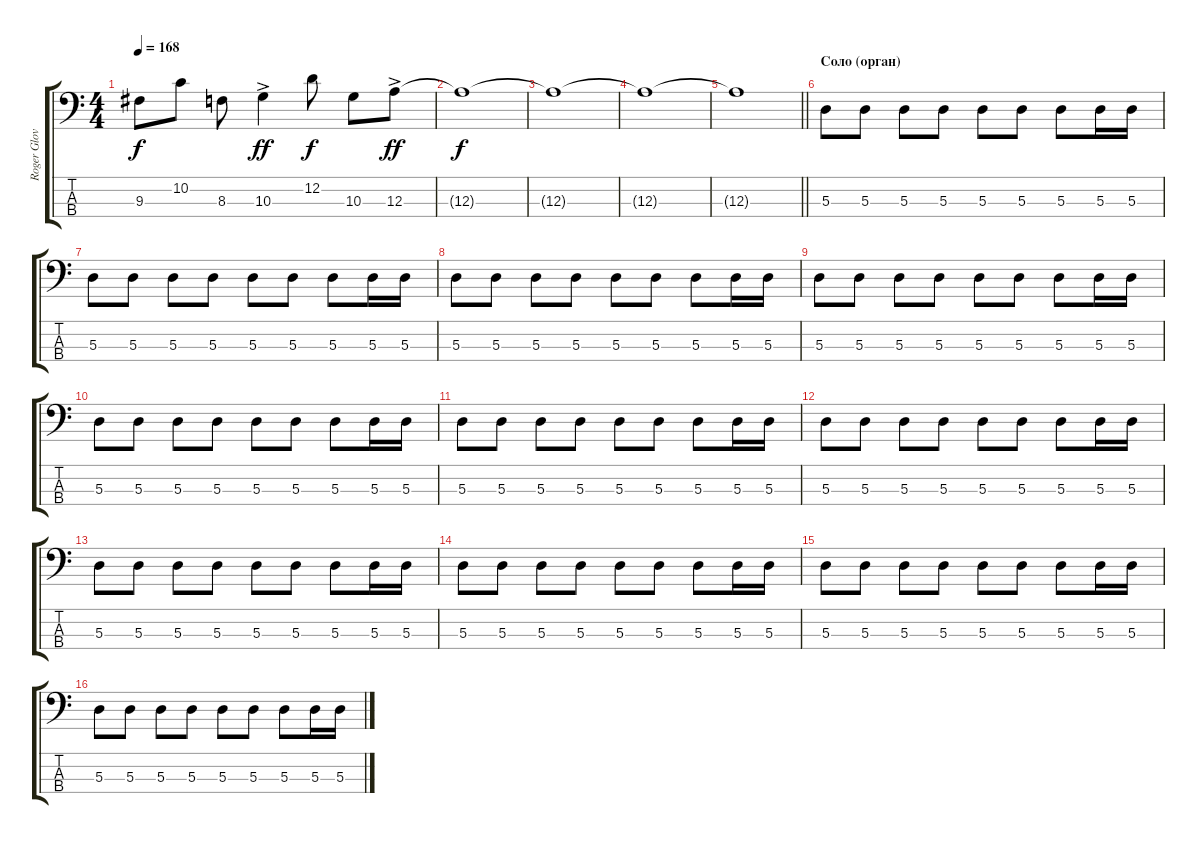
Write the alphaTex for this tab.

\track ("Roger Glover" "Roger Glov") {instrument electricbassfinger}
\staff {score tabs}
\tuning (G2 D2 A1 E1) {hide}
\ts (4 4)
\tempo 168
\clef f4
\ks c
9.3.8{dy f} 10.2.8 8.3.8 10.3{ac}.4{dy ff} 12.2.8{dy f} 10.3.8 12.3{ac}.8{dy ff} |
12.3{t}.1{dy f} |
12.3{t}.1 |
12.3{t}.1 |
\barLineRight lightlight
12.3{t}.1 |
\section ("" "Соло (орган)")
5.3.8 5.3.8 5.3.8 5.3.8 5.3.8 5.3.8 5.3.8 5.3.16 5.3.16 |
5.3.8 5.3.8 5.3.8 5.3.8 5.3.8 5.3.8 5.3.8 5.3.16 5.3.16 |
5.3.8 5.3.8 5.3.8 5.3.8 5.3.8 5.3.8 5.3.8 5.3.16 5.3.16 |
5.3.8 5.3.8 5.3.8 5.3.8 5.3.8 5.3.8 5.3.8 5.3.16 5.3.16 |
5.3.8 5.3.8 5.3.8 5.3.8 5.3.8 5.3.8 5.3.8 5.3.16 5.3.16 |
5.3.8 5.3.8 5.3.8 5.3.8 5.3.8 5.3.8 5.3.8 5.3.16 5.3.16 |
5.3.8 5.3.8 5.3.8 5.3.8 5.3.8 5.3.8 5.3.8 5.3.16 5.3.16 |
5.3.8 5.3.8 5.3.8 5.3.8 5.3.8 5.3.8 5.3.8 5.3.16 5.3.16 |
5.3.8 5.3.8 5.3.8 5.3.8 5.3.8 5.3.8 5.3.8 5.3.16 5.3.16 |
5.3.8 5.3.8 5.3.8 5.3.8 5.3.8 5.3.8 5.3.8 5.3.16 5.3.16 |
5.3.8 5.3.8 5.3.8 5.3.8 5.3.8 5.3.8 5.3.8 5.3.16 5.3.16
